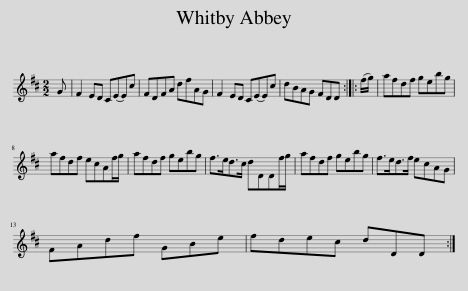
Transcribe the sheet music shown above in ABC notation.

X:1
L:1/8
M:2/2
I:linebreak $
K:D
V:1 treble
V:1
 G | F2 ED C(EE)c | FDFA dfAG | F2 ED C(EE)c | dBAG FDD :: %5
 (f/g/) | afdf gebg |$ afdf ecAf/g/ | afdf gebg | f>ed>c dDDf/g/ | %10
 afdf gebg | f>ed>f ecAG |$ FAdf GBe | fdec dDD :| %14
